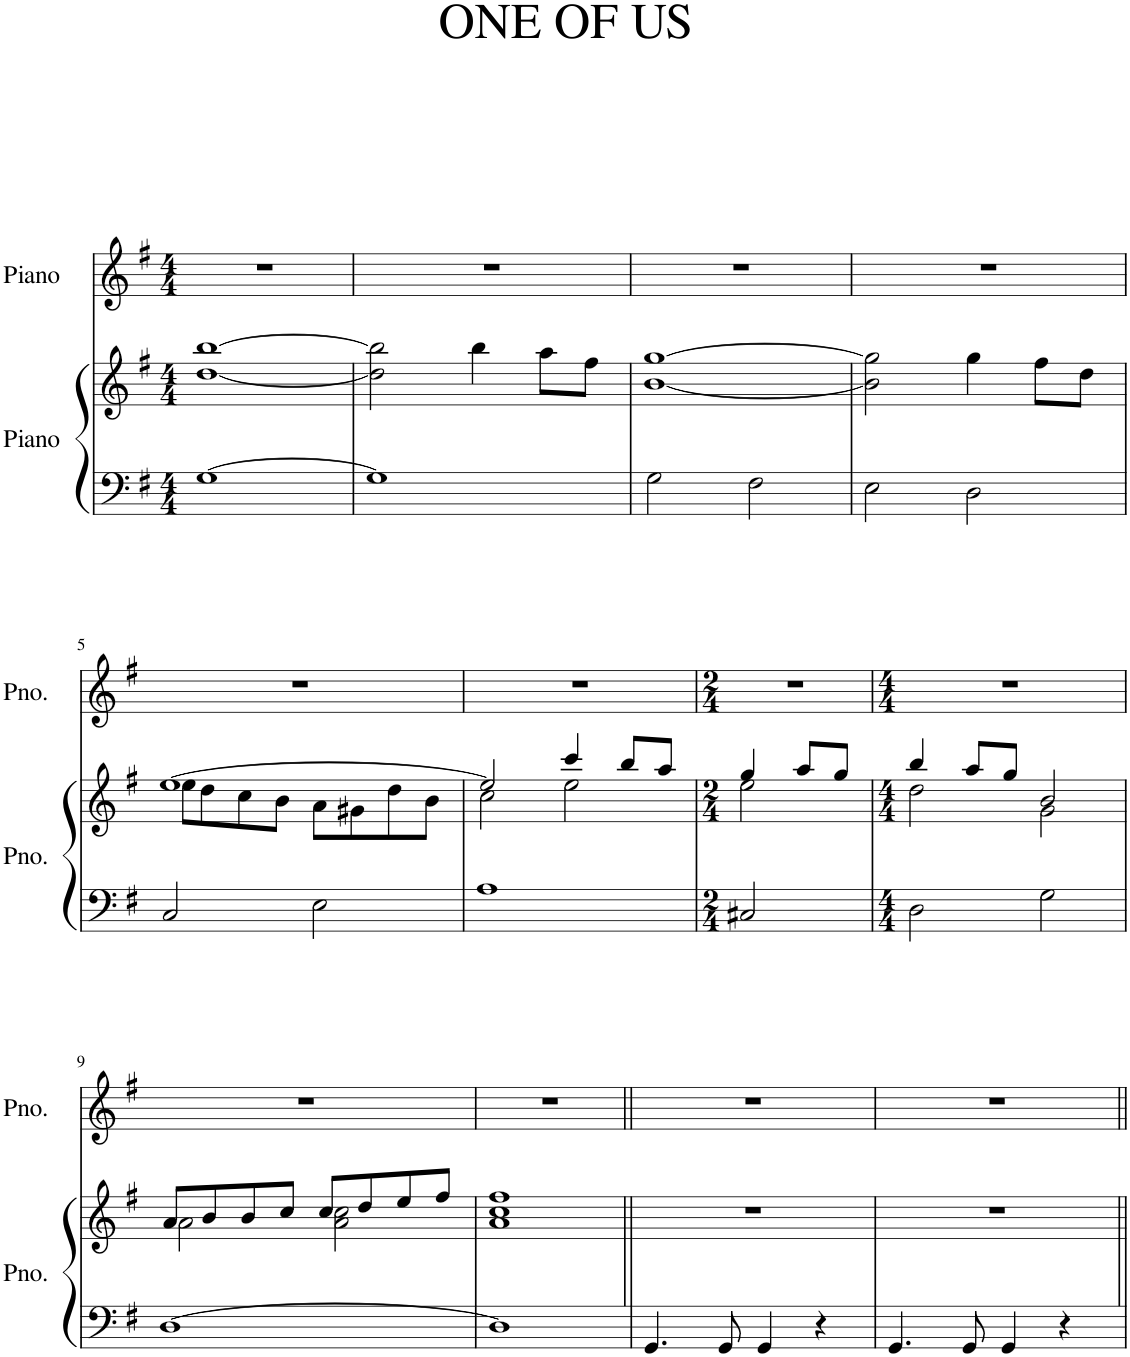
**kern	**kern	**kern
*part2	*part2	*part1
*staff3	*staff2	*staff1
*I"Piano	*	*I"Piano
*I'Pno.	*	*I'Pno.
*clefF4	*clefG2	*clefG2
*k[f#]	*k[f#]	*k[f#]
*M4/4	*M4/4	*M4/4
=1	=1	=1
[1G	[1dd [1bb	1r
=2	=2	=2
1G]	2dd\] 2bb\]	1r
.	4bb\	.
.	8aa\L	.
.	8ff#\J	.
=3	=3	=3
2G\	[1b [1gg	1r
2F#\	.	.
=4	=4	=4
2E\	2b\] 2gg\]	1r
2D\	4gg\	.
.	8ff#\L	.
.	8dd\J	.
!!LO:LB:g=z
=5	=5	=5
*	*^	*
2C/	[1ee	8ee\L	1r
.	.	8dd\	.
.	.	8cc\	.
.	.	8b\J	.
2E\	.	8a\L	.
.	.	8g#X\	.
.	.	8dd\	.
.	.	8b\J	.
=6	=6	=6	=6
1A	2ee/]	2cc\	1r
.	4ccc/	2ee\	.
.	8bb/L	.	.
.	8aa/J	.	.
=7	=7	=7	=7
*M2/4	*M2/4	*	*M2/4
2C#X/	4gg/	2ee\	2r
.	8aa/L	.	.
.	8gg/J	.	.
=8	=8	=8	=8
*M4/4	*M4/4	*	*M4/4
2D\	4bb/	2dd\	1r
.	8aa/L	.	.
.	8gg/J	.	.
2G\	2b/	2g\	.
!!LO:LB:g=z
=9	=9	=9	=9
[1D	8a/L	2a\	1r
.	8b/	.	.
.	8b/	.	.
.	8cc/J	.	.
.	8cc/L	2a\ 2cc\	.
.	8dd/	.	.
.	8ee/	.	.
.	8ff#/J	.	.
*	*v	*v	*
=10	=10	=10
1D]	1a 1cc 1ff#	1r
=11||	=11||	=11||
4.GG/	1r	1r
8GG/	.	.
4GG/	.	.
4r	.	.
=12	=12	=12
4.GG/	1r	1r
8GG/	.	.
4GG/	.	.
4r	.	.
=||	=||	=||
*-	*-	*-
